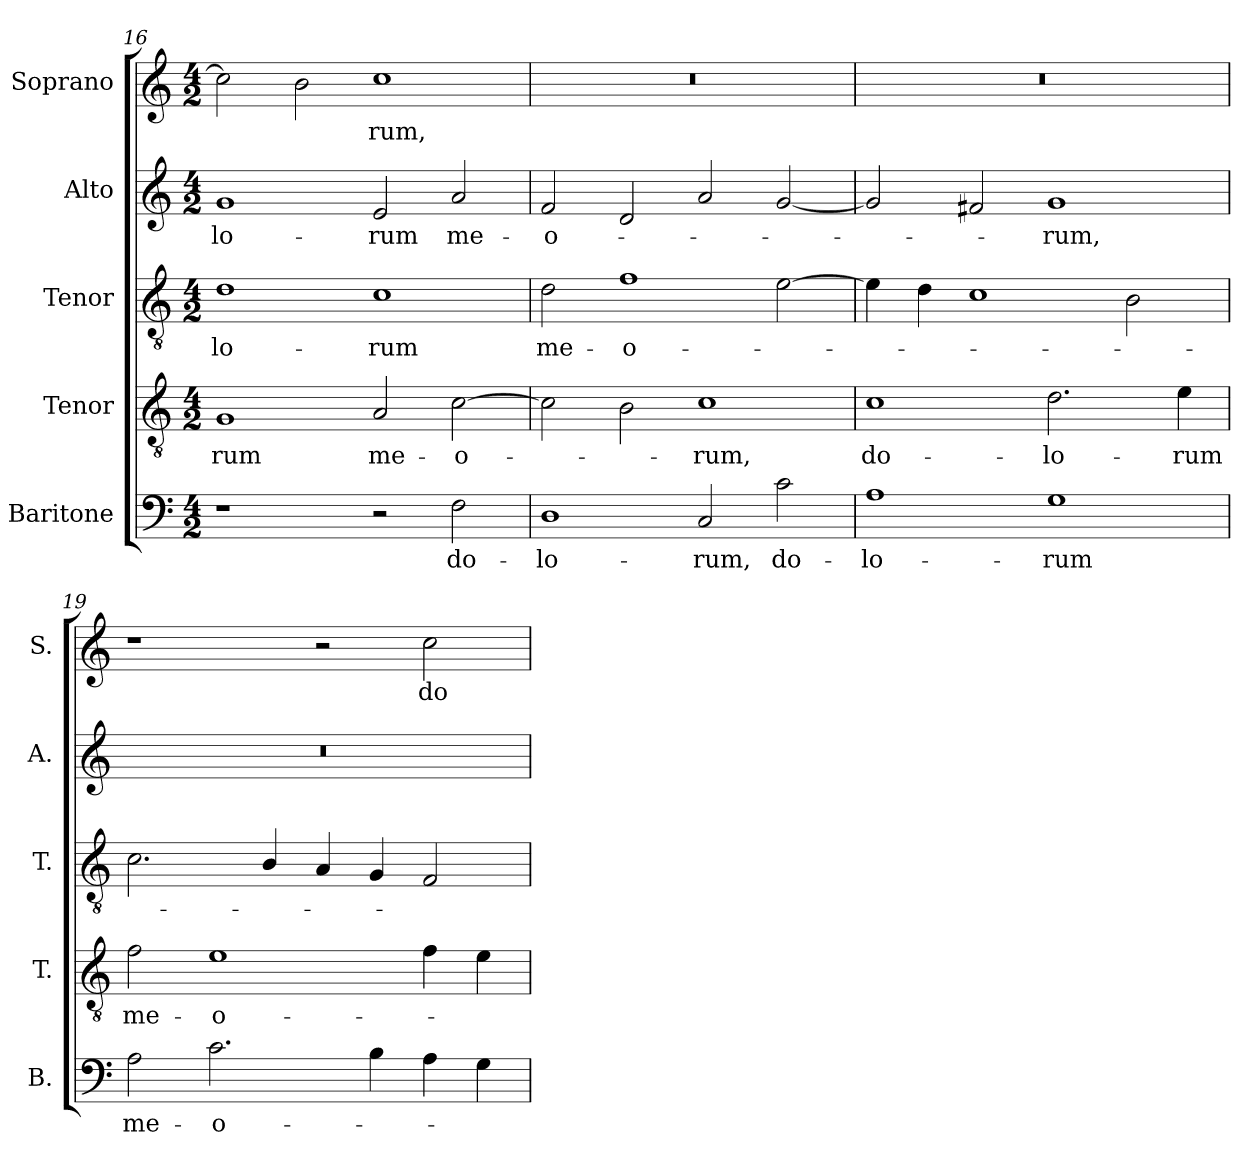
**kern	**text	**kern	**text	**kern	**text	**kern	**text	**kern	**text
*part5	*part5	*part4	*part4	*part3	*part3	*part2	*part2	*part1	*part1
*staff5	*staff5	*staff4	*staff4	*staff3	*staff3	*staff2	*staff2	*staff1	*staff1
*I"Baritone	*	*I"Tenor	*	*I"Tenor	*	*I"Alto	*	*I"Soprano	*
*I'B.	*	*I'T.	*	*I'T.	*	*I'A.	*	*I'S.	*
!!LO:PB:g=z
*clefF4	*	*clefGv2	*	*clefGv2	*	*clefG2	*	*clefG2	*
*	*	*ITrd7c12	*	*ITrd7c12	*	*	*	*	*
*k[]	*	*k[]	*	*k[]	*	*k[]	*	*k[]	*
*C:	*	*C:	*	*C:	*	*C:	*	*C:	*
*M4/2	*	*M4/2	*	*M4/2	*	*M4/2	*	*M4/2	*
=16	=16	=16	=16	=16	=16	=16	=16	=16	=16
!	!	!	!LO:LY:b:color=#000000	!	!	!	!	!	!
!	!	!	!	!	!LO:LY:b:color=#000000	!	!	!	!
!	!	!	!	!	!	!	!LO:LY:b:color=#000000	!	!
1r	.	1GGi	-rum	1Di	-lo-	1gi	-lo-	2cci\]	.
.	.	.	.	.	.	.	.	2bi\	.
!	!	!	!LO:LY:b:color=#000000	!	!	!	!	!	!
!	!	!	!	!	!LO:LY:b:color=#000000	!	!	!	!
!	!	!	!	!	!	!	!LO:LY:b:color=#000000	!	!
!	!	!	!	!	!	!	!	!	!LO:LY:b:color=#000000
2r	.	2AAi/	me-	1Ci	-rum	2ei/	-rum	1cci	-rum,
!	!LO:LY:b:color=#000000	!	!	!	!	!	!	!	!
!	!	!	!LO:LY:b:color=#000000	!	!	!	!	!	!
!	!	!	!	!	!	!	!LO:LY:b:color=#000000	!	!
2Fi\	do-	[2Ci\	-o-	.	.	2ai/	me-	.	.
=17	=17	=17	=17	=17	=17	=17	=17	=17	=17
!	!LO:LY:b:color=#000000	!	!	!	!	!	!	!	!
!	!	!	!	!	!LO:LY:b:color=#000000	!	!	!	!
!	!	!	!	!	!	!	!LO:LY:b:color=#000000	!LO:N:vis=1	!
1Di	-lo-	2Ci\]	.	2Di\	me-	2fi/	-o-	0r	.
!	!	!	!	!	!LO:LY:b:color=#000000	!	!	!	!
.	.	2BBi\	.	1Fi	-o-	2di/	.	.	.
!	!LO:LY:b:color=#000000	!	!	!	!	!	!	!	!
!	!	!	!LO:LY:b:color=#000000	!	!	!	!	!	!
2Ci/	-rum,	1Ci	-rum,	.	.	2ai/	.	.	.
!	!LO:LY:b:color=#000000	!	!	!	!	!	!	!	!
2ci\	do-	.	.	[2Ei\	.	[2gi/	.	.	.
=18	=18	=18	=18	=18	=18	=18	=18	=18	=18
!	!LO:LY:b:color=#000000	!	!	!	!	!	!	!	!
!	!	!	!LO:LY:b:color=#000000	!	!	!	!	!LO:N:vis=1	!
1Ai	-lo-	1Ci	do-	4Ei\]	.	2gi/]	.	0r	.
.	.	.	.	4Di\	.	.	.	.	.
.	.	.	.	1Ci	.	2f#Xi/	.	.	.
!	!LO:LY:b:color=#000000	!	!	!	!	!	!	!	!
!	!	!	!LO:LY:b:color=#000000	!	!	!	!	!	!
!	!	!	!	!	!	!	!LO:LY:b:color=#000000	!	!
1Gi	-rum	2.Di\	-lo-	.	.	1gi	-rum,	.	.
.	.	.	.	2BBi\	.	.	.	.	.
!	!	!	!LO:LY:b:color=#000000	!	!	!	!	!	!
.	.	4Ei\	-rum	.	.	.	.	.	.
=19	=19	=19	=19	=19	=19	=19	=19	=19	=19
!	!LO:LY:b:color=#000000	!	!	!	!	!	!	!	!
!	!	!	!LO:LY:b:color=#000000	!	!	!LO:N:vis=1	!	!	!
2Ai\	me-	2Fi\	me-	2.Ci\	.	0r	.	1r	.
!	!LO:LY:b:color=#000000	!	!	!	!	!	!	!	!
!	!	!	!LO:LY:b:color=#000000	!	!	!	!	!	!
2.ci\	-o-	1Ei	-o-	.	.	.	.	.	.
.	.	.	.	4BBi/	.	.	.	.	.
.	.	.	.	4AAi/	.	.	.	2r	.
4Bi\	.	.	.	4GGi/	.	.	.	.	.
!	!	!	!	!	!	!	!	!	!LO:LY:b:color=#000000
4Ai\	.	4Fi\	.	2FFi/	.	.	.	2cci\	do-
4Gi\	.	4Ei\	.	.	.	.	.	.	.
=	=	=	=	=	=	=	=	=	=
*-	*-	*-	*-	*-	*-	*-	*-	*-	*-
